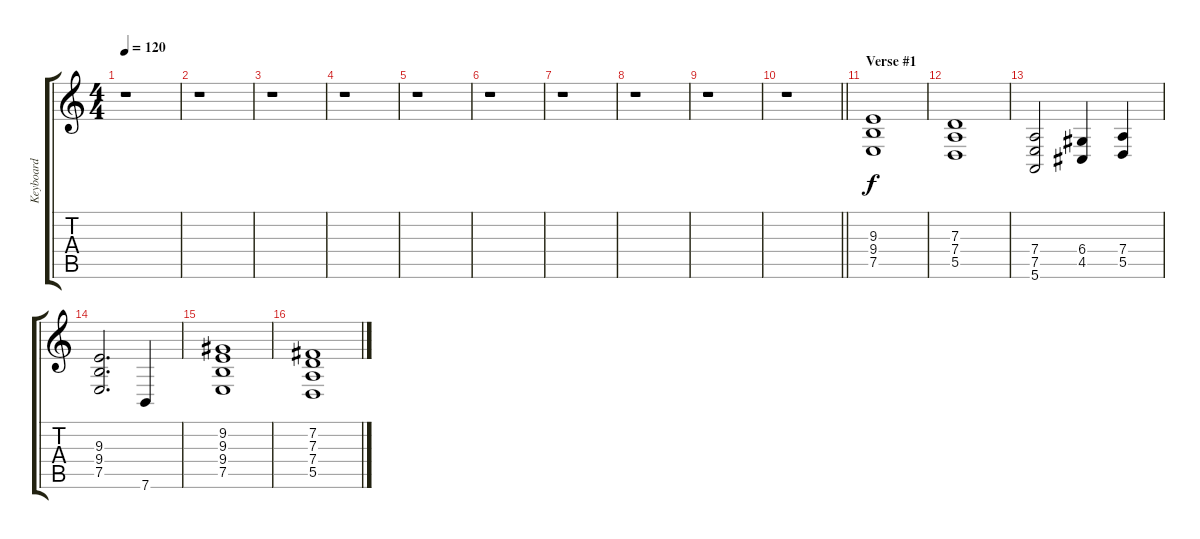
\track ("Keyboard" "Keyboard") {instrument electricgrandpiano}
\staff {score tabs}
\tuning (E4 B3 G3 D3 A2 E2) {hide}
\ts (4 4)
\tempo 120
\clef g2
\ks c
r.1{dy f instrument electricgrandpiano} |
r.1 |
r.1 |
r.1 |
r.1 |
r.1 |
r.1 |
r.1 |
r.1 |
\barLineRight lightlight
r.1 |
\section ("" "Verse #1")
(9.3 9.4 7.5).1 |
(7.3 7.4 5.5).1 |
(7.4 7.5 5.6).2 (6.4 4.5).4 (7.4 5.5).4 |
(9.3 9.4 7.5).2{d} 7.6.4 |
(9.2 9.3 9.4 7.5).1 |
(7.2 7.3 7.4 5.5).1
